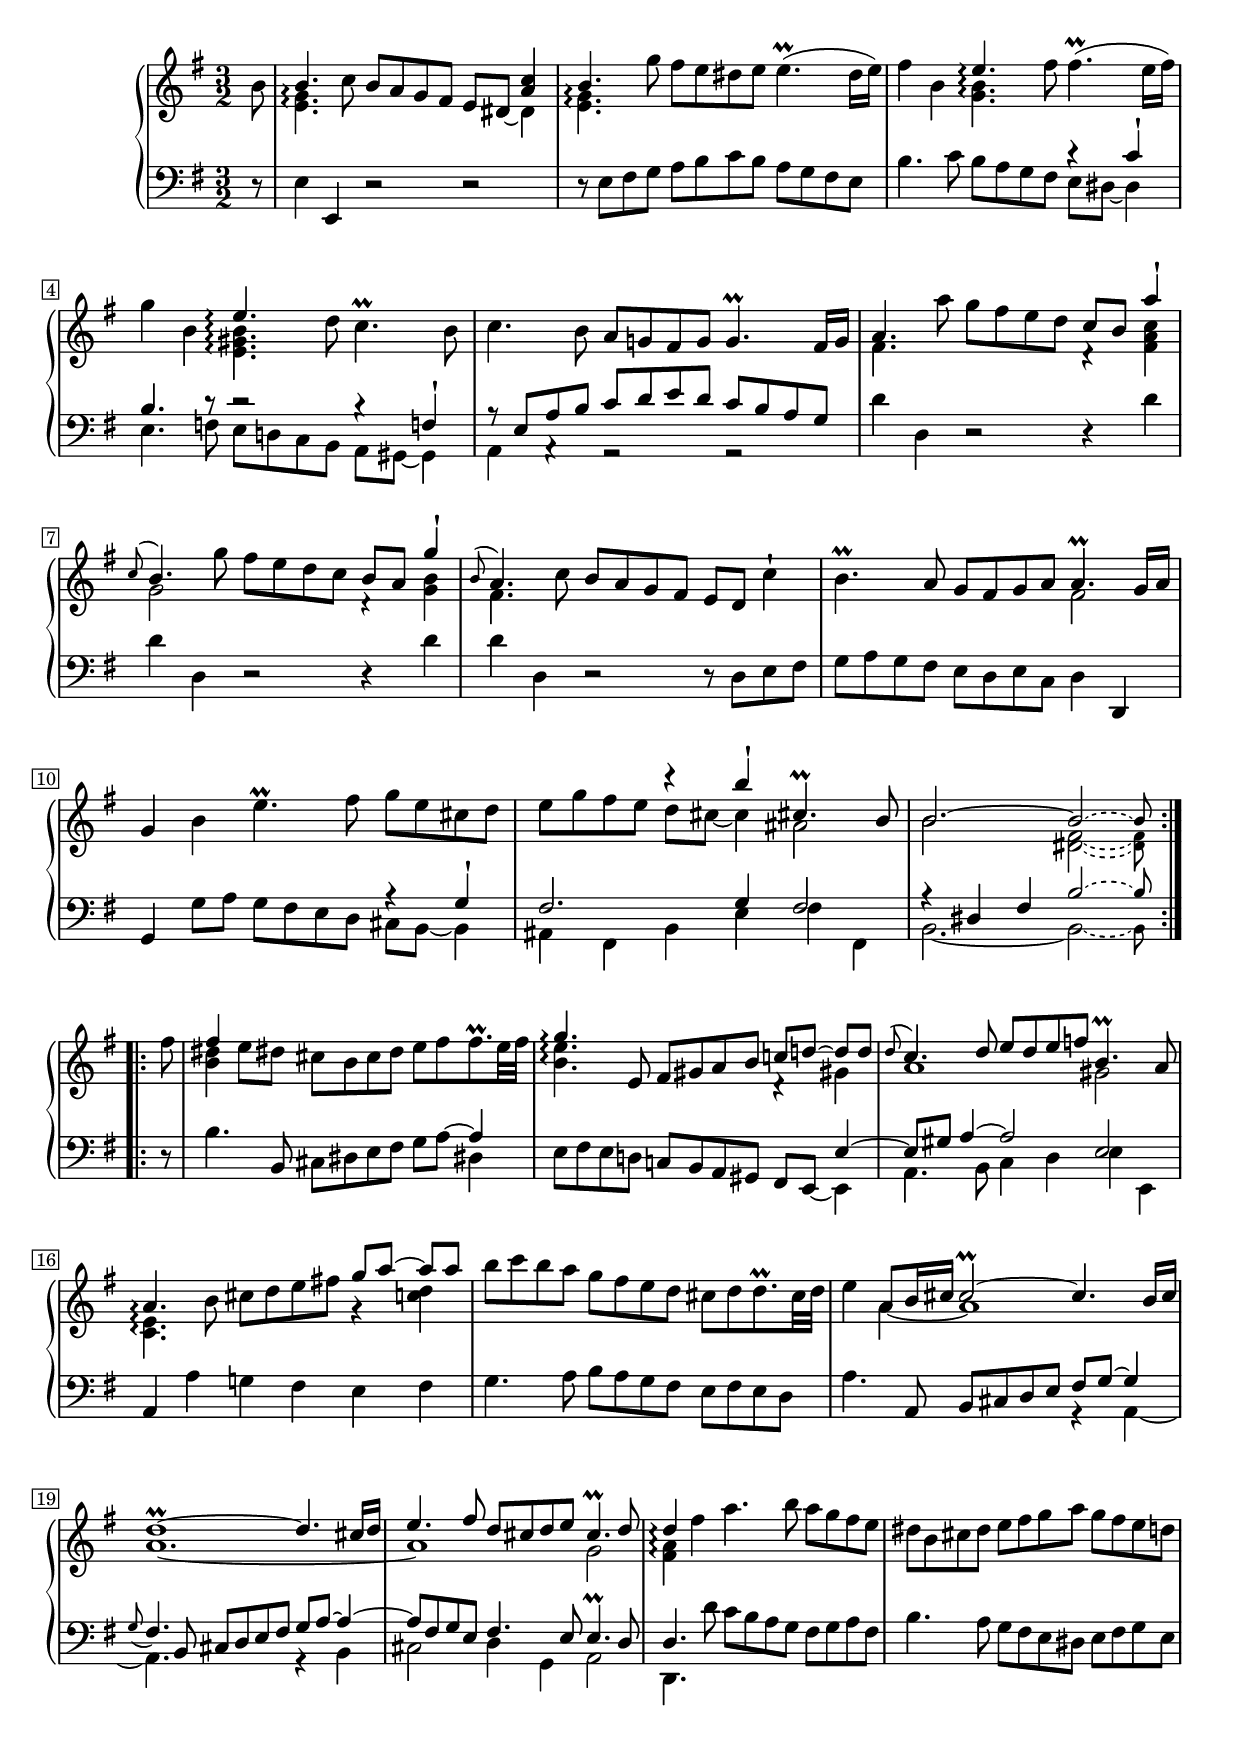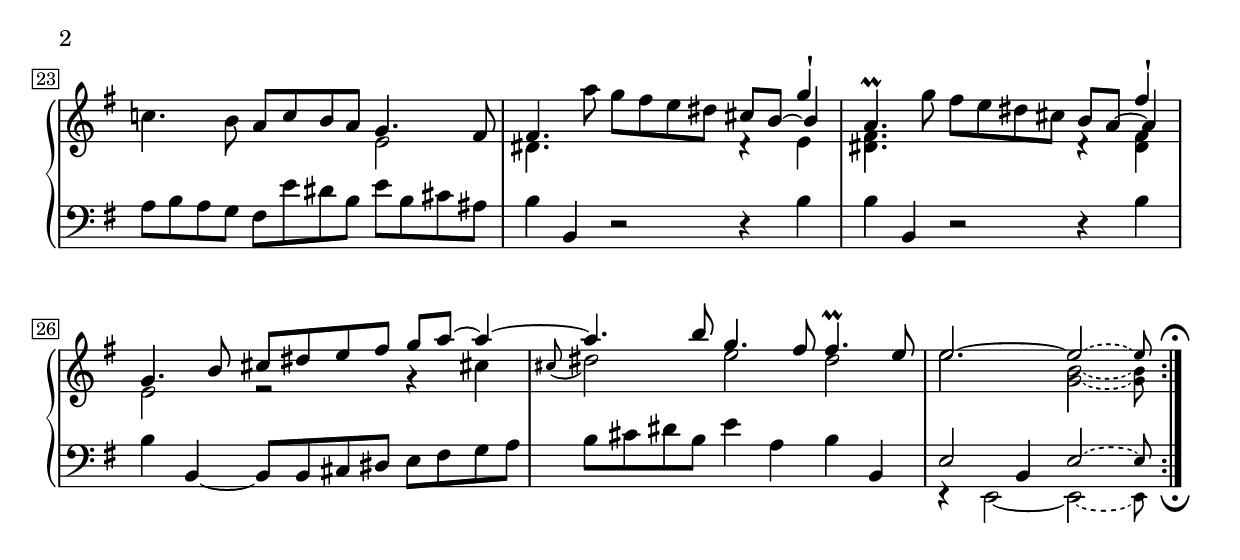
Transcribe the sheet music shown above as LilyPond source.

Global = {
  \key e \minor
  \time 3/2
  \include "../global.ly"
}

Soprano = \context Voice = "one" \relative c'' {
  \voiceOne
  \stemUp\tieUp
  \override MultiMeasureRest.staff-position = #0
  \override Rest.staff-position = #0
  \label #'SuiteVCourante
  \repeat volta 2 {
  \partial 8 \once\stemNeutral b8
  %1
  | b4.\arpeggio \stemNeutral c8 b a g fis e dis \stemUp <a' c>4
  | b4.\arpeggio \stemNeutral g'8 fis e dis e e4.\prall( dis16 e)
  | fis4 b, \once\stemUp e4.\arpeggio fis8 fis4.\prall( e16 fis)
  | g4 b, \once\stemUp e4.\arpeggio d8 c4.\prall b8
  %5
  | c4. b8 a g! fis g g4.\prall fis16 g
  | a4. a'8 g fis e d \stemUp c b a'4^!
  | \appoggiatura c,8 b4. \stemNeutral g'8 fis e d c \stemUp b a g'4^!
  | \appoggiatura b,8 a4. \stemNeutral c8 b a g fis e d c'4^!
  | b4.\prall a8 g fis g a \once\stemUp a4.\prall g16 a
  %10
  | g4 b e4.\prall fis8 g e cis d
  | s2 c'4\rest \stemUp b^! cis,!4.\prall b8
  | b2.~ \once\tieDashed b2~ \magnifyMusic 0.8 { b8 }
  }
  \break
  \repeat volta 2 {
  \partial 8 \stemNeutral fis'8
  | \once\stemUp fis4 e8 dis! cis b cis dis e[ fis fis8.\prall e32 fis]
  | \stemUp g4.\arpeggio e,8 fis gis a b c[ d~] d d
  %15
  | \appoggiatura d8 c4. d8 e d e f b,4.\prall a8
  | a4.\arpeggio \stemNeutral b8 cis d e fis \stemUp g a~ a[ a]
  | \stemNeutral b c b a g fis e d cis[ d d8.\prall cis32 d]
  | e4 \stemUp a,8 b16 cis cis2\prall~ cis4. b16 cis
  | d1~\prall d4. cis16 d
  %20
  | e4. fis8 d cis d e cis4.\prall d8
  | d4\arpeggio \stemNeutral fis a4. b8 a g fis e
  | dis b cis dis e fis g a g fis e d
  | c4. b8 a c b a \stemUp g4. fis8
  | fis4. \stemNeutral a'8 g fis e dis \stemUp cis b g'4^!
  %25
  | a,4.\prall \stemNeutral g'8 fis e dis cis \stemUp b a fis'4^!
   \break
  | g,4. b8 cis dis e fis g[ a~] a4~
  | a4. b8 g4. fis8 fis4.\prall e8
  | e2.~  \once\tieDashed e2~ \magnifyMusic 0.8 { e8 }
    \override Score.TextMark.self-alignment-X = #CENTER
    \textEndMark \markup { \musicglyph "scripts.ufermata" }
  }
}

Alto = \context Voice = "two" \relative c' {
  \voiceTwo
  \stemDown\tieDown
  \override Rest.staff-position = #0
  \partial 8 s8
  %1
  | <e g>4.\arpeggio s2. \once\omit Flag \once\omit Stem dis8~ dis4
  | <e g>4.\arpeggio s8 s1
  | s2 <g b>4.\arpeggio s8 s2
  | s2 <e gis b>4.\arpeggio s8 s2
  %5
  | s1.
  | fis4. s8 s2 d4\rest <fis a c>
  | g2 s \magnifyMusic 0.8 { d4\rest } <g b>
  | fis4. s8 s1
  | s1 fis2
  %10
  | s1.
  | e'8 g fis e d cis~ cis4 ais2
  | b2. \once\tieDashed <dis, fis>2~ \magnifyMusic 0.8 { q8 }
  \partial 8 s8
  | <b' dis>4 s s1
  | <b e>4.\arpeggio s8 s2 d,4\rest gis!
  %15
  | a1 gis2
  | <c, e>4.\arpeggio s8 s2 g'4\rest <c d>
  | s1.
  | s4 a~ a1
  | a1.~
  %20
  | a1 g2
  | <fis a>4\arpeggio s s1
  | s1.
  | s1 e2
  | dis4. s2. \once\omit Flag \once\omit Stem b'8^~ \once\stemUp \shiftOn b4 \shiftOff
  %25
  | <dis, fis>4. s2. \once\omit Flag \once\omit Stem a'8^~ \once\stemUp \shiftOn a4 \shiftOff
  | e2 e\rest g4\rest cis!
  | \once\stemUp \appoggiatura cis8 dis2 e dis
  | e2. \once\tieDashed <g, b>2~ \magnifyMusic 0.8 { q8 }
}

Tenor = \context Voice = "three" \relative c' {
  \voiceThree
  \stemUp\tieUp
  \override Rest.staff-position = #0
  \partial 8 s8
  %1
  | s1.*2
  | s1 c4\rest c^!
  | b4. c8\rest c2\rest b4\rest f!^!
  %5
  | a8\rest e a b c d e d c b a g
  | s1.*4
  %10
  | s1 a4\rest g^!
  | fis2. g4 fis2
  | a4\rest dis,4 fis \once\tieDashed b2~ \magnifyMusic 0.8 { b8 }
  \partial 8 s8
  | s1 s8 \once\omit Flag \once\omit Stem a~ a4
  | s1 s4 e~
  %15
  | e8 gis a4~ a2 e
  | s1.*2
  | s1 fis8 g~ g4
  | \once\slurDown \appoggiatura g8 fis4. b,8 cis d e fis g a~ a4~
  %20
  | a8 fis g e fis4. e8 e4.\prall d8
  | d4. s8 s1
  | s1.*2
  | \change Staff = "upper" \stemDown s1 d'4\rest e
  %25
  | s1 d4\rest <dis fis>
  | \change Staff = "lower" \stemUp
    s1.*2
  | e,2 b4 \once\tieDashed e2~ \magnifyMusic 0.8 { e8 }
}

Bass = \context Voice = "four" \relative c {
  \voiceFour
  \stemNeutral\tieNeutral
  \override MultiMeasureRest.staff-position = #0
  \override Rest.staff-position = #0
  %1
  \repeat volta 2 {
  \partial 8 r8
  %1
  | e4 e, r2 r
  | r8 e' fis g a b c b a g fis e
  | b'4. c8 b a g fis \stemDown\tieDown e dis~ dis4
  | e4. f8 e d c b a gis~ gis4
  %5
  | a4 a\rest g2\rest g\rest
  | d''4 d, r2 r4 d'
  | d d, r2 r4 d'
  | d d, r2 \stemNeutral r8 d e fis
  | g a g fis e d e c d4 d,
  %10
  | g4 g'8 a g fis e d \stemDown cis b~ b4
  | ais fis b e fis fis,
  | b2.~ \once\tieDashed b2~ \magnifyMusic 0.8 { b8 }
  }
  \repeat volta 2 {
  \partial 8 r8
  | \stemNeutral b'4. b,8 cis dis e fis g a dis,!4
  | e8 fis e d c b a gis fis e~ \stemDown e4
  %15
  | a4. b8 c4 d e e,
  | \stemNeutral a a' g! fis e fis
  | g4. a8 b a g fis e fis e d
  | a'4. a,8 b cis d e g,4\rest \stemDown a~
  | a4. s8 s2 g4\rest b
  %20
  | cis2 d4 g, a2
  | d,4. \stemNeutral d''8 c b a g fis g a fis
  | b4. a8 g fis e dis e fis g e
  | a b a g fis e' dis b e b cis ais
  | b4 b, r2 r4 b'
  %25
  | b4 b, r2 r4 b'
  | b4
    \once\override Tie.staff-position = #-3.5
    b,~ b8
    b cis dis e fis g a
  | b cis dis b e4 a, b b,
  | e,\rest \stemDown e2~ \once\tieDashed e2~ \magnifyMusic 0.8 { e8 }
    \tweak direction #DOWN
    \textEndMark \markup { \musicglyph "scripts.dfermata" }
  }
}

\score {
  \new PianoStaff \with { connectArpeggios = ##t }
  <<
    \accidentalStyle Score.piano
    \context Staff = "upper" <<
      \set Staff.midiInstrument = #"acoustic grand"
      \Global
      \clef treble
      \Soprano
      \Alto
    >>
    \context Staff = "lower" <<
      \set Staff.midiInstrument = #"acoustic grand"
      \Global
      \clef bass
      \Tenor
      \Bass
    >>
  >>
  \header {
    composer = ##f % "Johann Sebastian Bach"
    opus = ##f % "BWV 810"
    title = \markup { "Courante" }
    subtitle = ##f
  }
  \layout {
    \context {
      \PianoStaff
      \override Parentheses.font-size = #-2
      \override TextScript.font-shape = #'italic
      \override TextScript.font-size = #-1
    }
  }
  \midi {
    \tempo 4 = 100
  }
}
